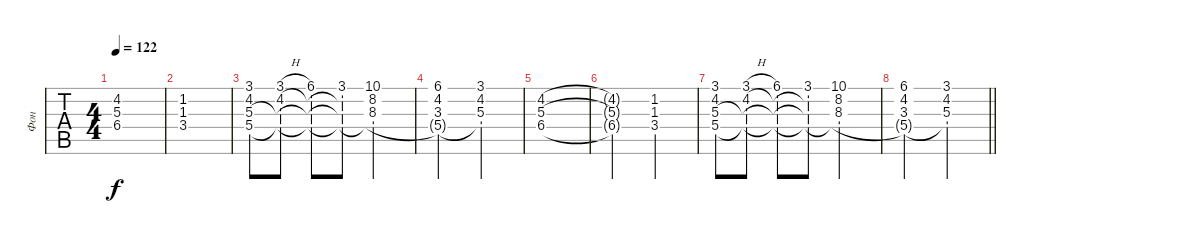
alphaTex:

\track ("Фон" "Фон") {instrument synthstrings2}
\staff {tabs}
\tuning (E4 B3 G3 D3 A2 E2) {hide}
\ts (4 4)
\tempo 122
\clef g2
\ks c
(4.2 5.3 6.4).1{dy f} |
(1.2 1.3 3.4).1 |
(3.1 4.2 5.3 5.4).8 (3.1{h} 4.2 5.3{t} 5.4{t}).8 (6.1 4.2{t} 5.3{t} 5.4{t}).8 (3.1 4.2{t} 5.3{t} 5.4{t}).8 (10.1 8.2 8.3 5.4{t}).2 |
(6.1 4.2 3.3 5.4{t}).2 (3.1 4.2 5.3 5.4{t}).2 |
(4.2 5.3 6.4).1 |
(4.2{t} 5.3{t} 6.4{t}).2 (1.2 1.3 3.4).2 |
(3.1 4.2 5.3 5.4).8 (3.1{h} 4.2 5.3{t} 5.4{t}).8 (6.1 4.2{t} 5.3{t} 5.4{t}).8 (3.1 4.2{t} 5.3{t} 5.4{t}).8 (10.1 8.2 8.3 5.4{t}).2 |
\barLineRight lightlight
(6.1 4.2 3.3 5.4{t}).2 (3.1 4.2 5.3 5.4{t}).2
